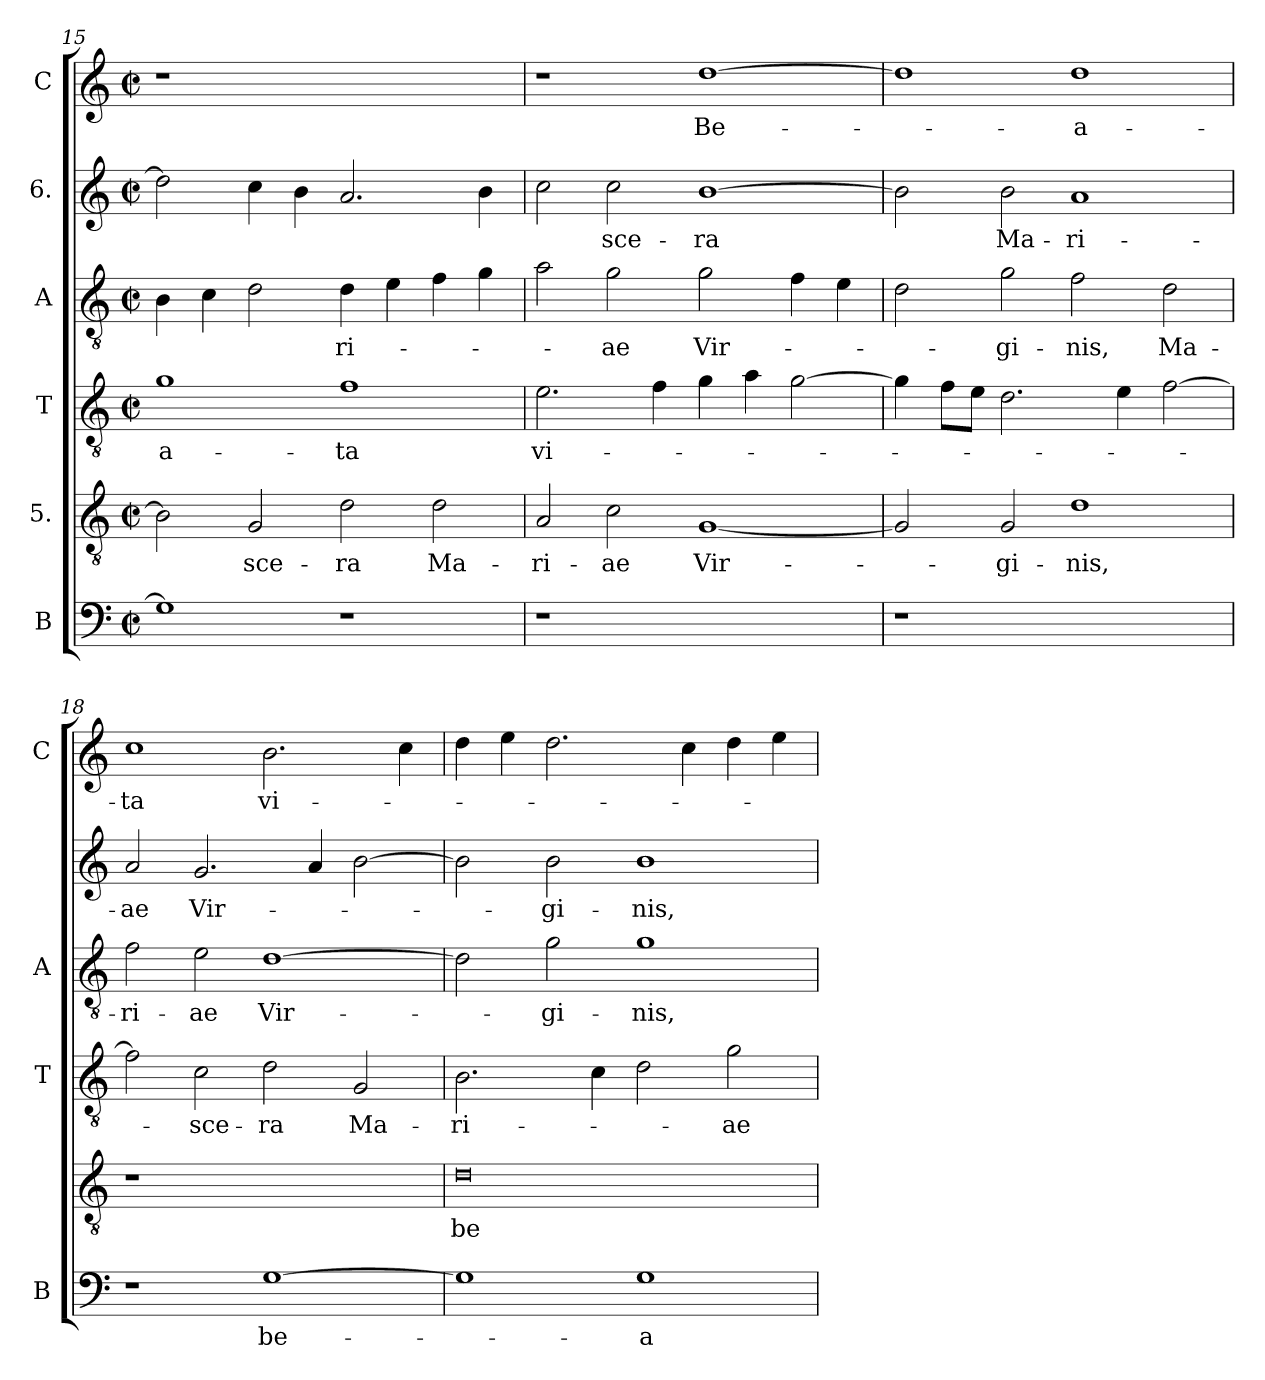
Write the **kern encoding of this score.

**kern	**text	**kern	**text	**kern	**text	**kern	**text	**kern	**text	**kern	**text
*part6	*part6	*part5	*part5	*part4	*part4	*part3	*part3	*part2	*part2	*part1	*part1
*staff6	*staff6	*staff5	*staff5	*staff4	*staff4	*staff3	*staff3	*staff2	*staff2	*staff1	*staff1
*I"B	*	*I"5.	*	*I"T	*	*I"A	*	*I"6.	*	*I"C	*
*I'B	*	*	*	*I'T	*	*I'A	*	*	*	*I'C	*
*clefF4	*	*clefGv2	*	*clefGv2	*	*clefGv2	*	*clefG2	*	*clefG2	*
*M2/2	*	*M2/2	*	*M2/2	*	*M2/2	*	*M2/2	*	*M2/2	*
*met(c|)	*	*met(c|)	*	*met(c|)	*	*met(c|)	*	*met(c|)	*	*met(c|)	*
=15	=15	=15	=15	=15	=15	=15	=15	=15	=15	=15	=15
!	!	!	!	!	!LO:LY:b	!	!	!	!	!	!
1G]	.	2B\]	.	1g	-a-	4B\	.	2dd\]	.	1r	.
.	.	.	.	.	.	4c\	.	.	.	.	.
!	!	!	!LO:LY:b	!	!	!	!	!	!	!	!
.	.	2G/	-sce-	.	.	2d\	.	4cc\	.	.	.
.	.	.	.	.	.	.	.	4b\	.	.	.
!	!	!	!LO:LY:b	!	!LO:LY:b	!	!LO:LY:b	!	!	!	!
1r	.	2d\	-ra	1f	-ta	4d\	-ri-	2.a/	.	1ryy	.
.	.	.	.	.	.	4e\	.	.	.	.	.
!	!	!	!LO:LY:b	!	!	!	!	!	!	!	!
.	.	2d\	Ma-	.	.	4f\	.	.	.	.	.
.	.	.	.	.	.	4g\	.	4b\	.	.	.
!!LO:LB:g=z
=16	=16	=16	=16	=16	=16	=16	=16	=16	=16	=16	=16
!	!	!	!LO:LY:b	!	!LO:LY:b	!	!	!	!	!	!
1r	.	2A/	-ri-	2.e\	vi-	2a\	.	2cc\	.	1r	.
!	!	!	!LO:LY:b	!	!	!	!LO:LY:b	!	!LO:LY:b	!	!
.	.	2c\	-ae	.	.	2g\	-ae	2cc\	-sce-	.	.
.	.	.	.	4f\	.	.	.	.	.	.	.
!	!	!	!LO:LY:b	!	!	!	!LO:LY:b	!	!LO:LY:b	!	!LO:LY:b
1ryy	.	[1G	Vir-	4g\	.	2g\	Vir-	[1b	-ra	[1dd	Be-
.	.	.	.	4a\	.	.	.	.	.	.	.
.	.	.	.	[2g\	.	4f\	.	.	.	.	.
.	.	.	.	.	.	4e\	.	.	.	.	.
=17	=17	=17	=17	=17	=17	=17	=17	=17	=17	=17	=17
1r	.	2G/]	.	4g\]	.	2d\	.	2b\]	.	1dd]	.
.	.	.	.	8fL	.	.	.	.	.	.	.
.	.	.	.	8eJ	.	.	.	.	.	.	.
!	!	!	!LO:LY:b	!	!	!	!LO:LY:b	!	!LO:LY:b	!	!
.	.	2G/	-gi-	2.d\	.	2g\	-gi-	2b\	Ma-	.	.
!	!	!	!LO:LY:b	!	!	!	!LO:LY:b	!	!LO:LY:b	!	!LO:LY:b
1ryy	.	1d	-nis,	.	.	2f\	-nis,	1a	-ri-	1dd	-a-
.	.	.	.	4e\	.	.	.	.	.	.	.
!	!	!	!	!	!	!	!LO:LY:b	!	!	!	!
.	.	.	.	[2f\	.	2d\	Ma-	.	.	.	.
!!LO:PB:g=z
=18	=18	=18	=18	=18	=18	=18	=18	=18	=18	=18	=18
!	!	!	!	!	!	!	!LO:LY:b	!	!LO:LY:b	!	!LO:LY:b
1r	.	1r	.	2f\]	.	2f\	-ri-	2a/	-ae	1cc	-ta
!	!	!	!	!	!LO:LY:b	!	!LO:LY:b	!	!LO:LY:b	!	!
.	.	.	.	2c\	-sce-	2e\	-ae	2.g/	Vir-	.	.
!	!LO:LY:b	!	!	!	!LO:LY:b	!	!LO:LY:b	!	!	!	!LO:LY:b
[1G	be-	1ryy	.	2d\	-ra	[1d	Vir-	.	.	2.b\	vi-
.	.	.	.	.	.	.	.	4a/	.	.	.
!	!	!	!	!	!LO:LY:b	!	!	!	!	!	!
.	.	.	.	2G/	Ma-	.	.	[2b\	.	.	.
.	.	.	.	.	.	.	.	.	.	4cc\	.
=19	=19	=19	=19	=19	=19	=19	=19	=19	=19	=19	=19
!	!	!	!LO:LY:b	!	!LO:LY:b	!	!	!	!	!	!
1G]	.	0d	be-	2.B\	-ri-	2d\]	.	2b\]	.	4dd\	.
.	.	.	.	.	.	.	.	.	.	4ee\	.
!	!	!	!	!	!	!	!LO:LY:b	!	!LO:LY:b	!	!
.	.	.	.	.	.	2g\	-gi-	2b\	-gi-	2.dd\	.
.	.	.	.	4c\	.	.	.	.	.	.	.
!	!LO:LY:b	!	!	!	!	!	!LO:LY:b	!	!LO:LY:b	!	!
1G	-a-	.	.	2d\	.	1g	-nis,	1b	-nis,	.	.
.	.	.	.	.	.	.	.	.	.	4cc\	.
!	!	!	!	!	!LO:LY:b	!	!	!	!	!	!
.	.	.	.	2g\	-ae	.	.	.	.	4dd\	.
.	.	.	.	.	.	.	.	.	.	4ee\	.
=	=	=	=	=	=	=	=	=	=	=	=
*-	*-	*-	*-	*-	*-	*-	*-	*-	*-	*-	*-
